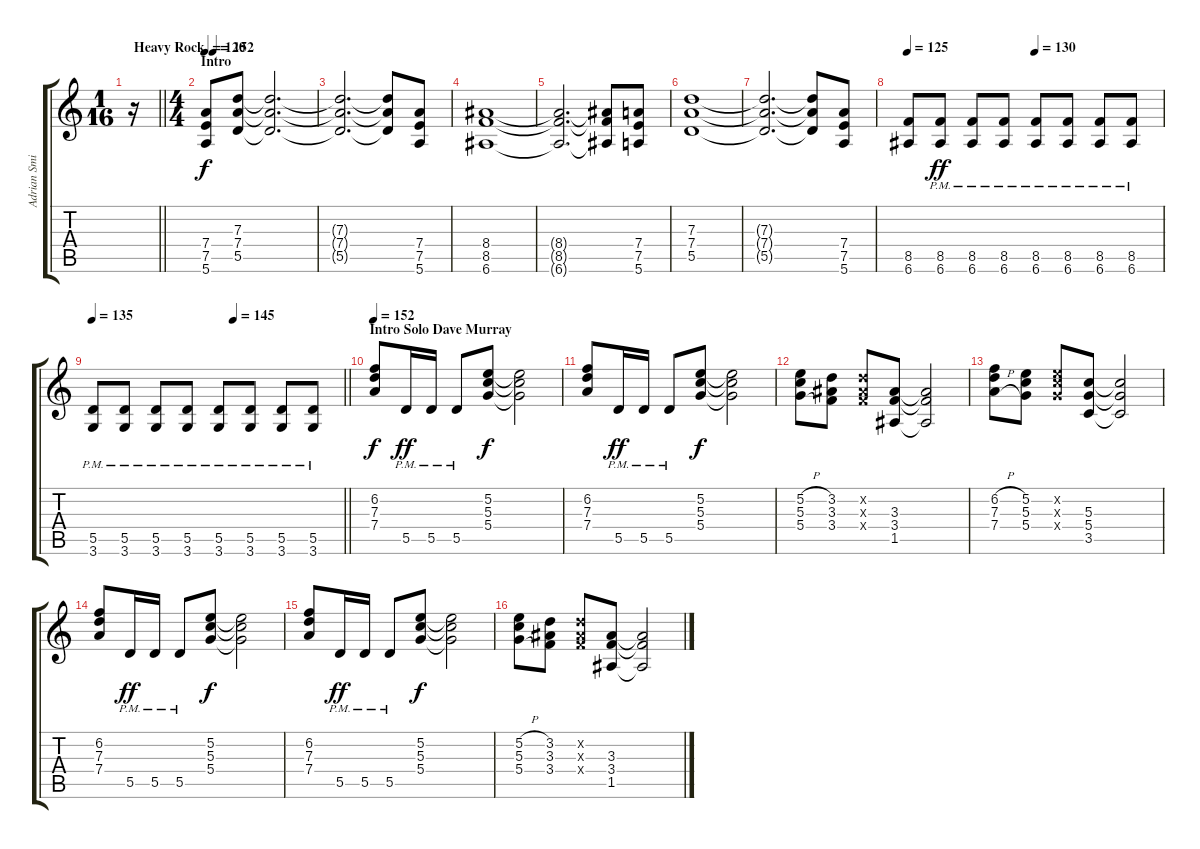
\track ("Adrian Smith" "Adrian Smi") {instrument distortionguitar}
\staff {score tabs}
\tuning (E4 B3 G3 D3 A2 E2) {hide}
\ts (1 16)
\tempo (152 "Heavy Rock")
\clef g2
\barLineRight lightlight
\ks c
r.16{dy f instrument distortionguitar} |
\ts (4 4)
\section ("" "Intro")
\tempo 120
(7.4 7.5 5.6).8 (7.3 7.4 5.5).8 (7.3{t} 7.4{t} 5.5{t}).2{d} |
(7.3{t} 7.4{t} 5.5{t}).2{d} (7.3{t} 7.4{t} 5.5{t}).8 (7.4 7.5 5.6).8 |
(8.4 8.5 6.6).1 |
(8.4{t} 8.5{t} 6.6{t}).2{d} (8.4{t} 8.5{t} 6.6{t}).8 (7.4 7.5 5.6).8 |
(7.3 7.4 5.5).1 |
(7.3{t} 7.4{t} 5.5{t}).2{d} (7.3{t} 7.4{t} 5.5{t}).8 (7.4 7.5 5.6).8 |
\tempo 125
\tempo (130 0.5)
(8.5 6.6).8 (8.5{pm} 6.6{pm}).8{dy ff} (8.5{pm} 6.6{pm}).8 (8.5{pm} 6.6{pm}).8 (8.5{pm} 6.6{pm}).8 (8.5{pm} 6.6{pm}).8 (8.5{pm} 6.6{pm}).8 (8.5{pm} 6.6{pm}).8 |
\tempo 135
\tempo (145 0.5625)
\barLineRight lightlight
(5.5{pm} 3.6{pm}).8 (5.5{pm} 3.6{pm}).8 (5.5{pm} 3.6{pm}).8 (5.5{pm} 3.6{pm}).8 (5.5{pm} 3.6{pm}).8 (5.5{pm} 3.6{pm}).8 (5.5{pm} 3.6{pm}).8 (5.5{pm} 3.6{pm}).8 |
\section ("" "Intro Solo Dave Murray")
\tempo 152
(6.2 7.3 7.4).8{dy f} 5.5{pm}.16{dy ff} 5.5{pm}.16 5.5{pm}.8 (5.2 5.3 5.4).8{dy f} (5.2{t} 5.3{t} 5.4{t}).2 |
(6.2 7.3 7.4).8 5.5{pm}.16{dy ff} 5.5{pm}.16 5.5{pm}.8 (5.2 5.3 5.4).8{dy f} (5.2{t} 5.3{t} 5.4{t}).2 |
(5.2{h} 5.3{h} 5.4{h}).8 (3.2 3.3 3.4).8 (3.2{x} 3.3{x} 3.4{x}).8 (3.3 3.4 1.5).8 (3.3{t} 3.4{t} 1.5{t}).2 |
(6.2{h} 7.3{h} 7.4{h}).8 (5.2 5.3 5.4).8 (5.2{x} 5.3{x} 5.4{x}).8 (5.3 5.4 3.5).8 (5.3{t} 5.4{t} 3.5{t}).2 |
(6.2 7.3 7.4).8 5.5{pm}.16{dy ff} 5.5{pm}.16 5.5{pm}.8 (5.2 5.3 5.4).8{dy f} (5.2{t} 5.3{t} 5.4{t}).2 |
(6.2 7.3 7.4).8 5.5{pm}.16{dy ff} 5.5{pm}.16 5.5{pm}.8 (5.2 5.3 5.4).8{dy f} (5.2{t} 5.3{t} 5.4{t}).2 |
(5.2{h} 5.3{h} 5.4{h}).8 (3.2 3.3 3.4).8 (3.2{x} 3.3{x} 3.4{x}).8 (3.3 3.4 1.5).8 (3.3{t} 3.4{t} 1.5{t}).2
